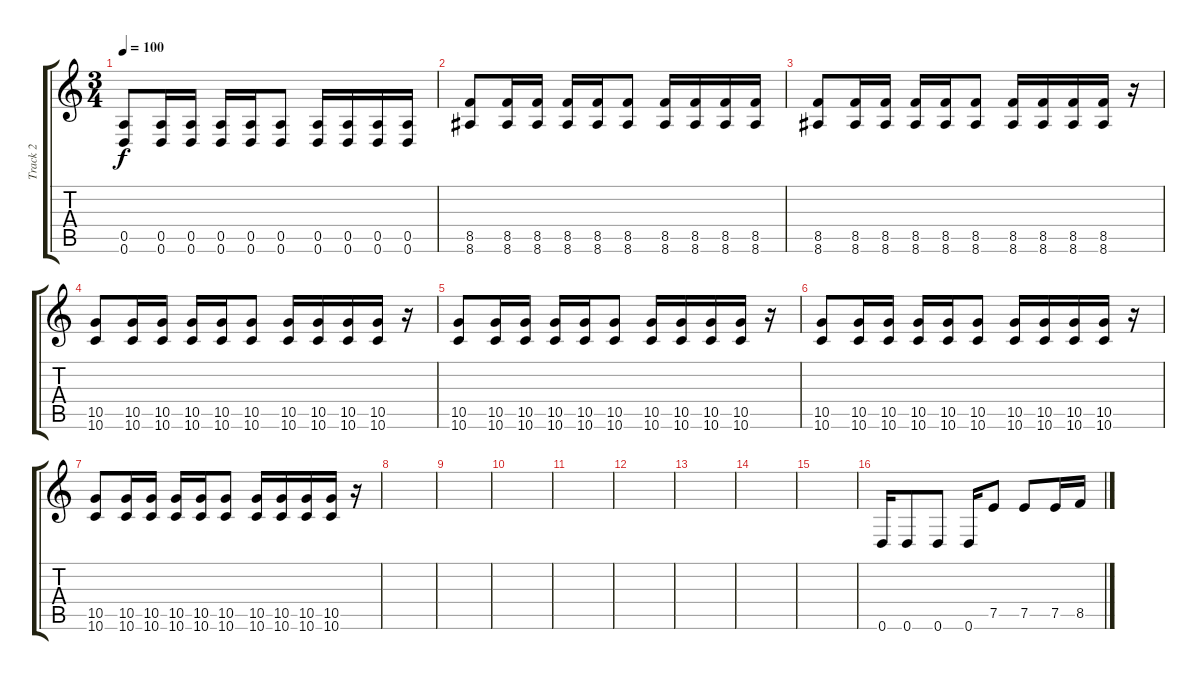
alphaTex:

\track ("Track 2" "Track 2") {instrument distortionguitar}
\staff {score tabs}
\tuning (E4 B3 G3 D3 A2 D2) {hide}
\ts (3 4)
\tempo 100
\clef g2
\ks c
(0.5 0.6).8{dy f} (0.5 0.6).16 (0.5 0.6).16 (0.5 0.6).16 (0.5 0.6).16 (0.5 0.6).8 (0.5 0.6).16 (0.5 0.6).16 (0.5 0.6).16 (0.5 0.6).16 |
(8.5 8.6).8 (8.5 8.6).16 (8.5 8.6).16 (8.5 8.6).16 (8.5 8.6).16 (8.5 8.6).8 (8.5 8.6).16 (8.5 8.6).16 (8.5 8.6).16 (8.5 8.6).16 |
(8.5 8.6).8 (8.5 8.6).16 (8.5 8.6).16 (8.5 8.6).16 (8.5 8.6).16 (8.5 8.6).8 (8.5 8.6).16 (8.5 8.6).16 (8.5 8.6).16 (8.5 8.6).16 r.16 |
(10.5 10.6).8 (10.5 10.6).16 (10.5 10.6).16 (10.5 10.6).16 (10.5 10.6).16 (10.5 10.6).8 (10.5 10.6).16 (10.5 10.6).16 (10.5 10.6).16 (10.5 10.6).16 r.16 |
(10.5 10.6).8 (10.5 10.6).16 (10.5 10.6).16 (10.5 10.6).16 (10.5 10.6).16 (10.5 10.6).8 (10.5 10.6).16 (10.5 10.6).16 (10.5 10.6).16 (10.5 10.6).16 r.16 |
(10.5 10.6).8 (10.5 10.6).16 (10.5 10.6).16 (10.5 10.6).16 (10.5 10.6).16 (10.5 10.6).8 (10.5 10.6).16 (10.5 10.6).16 (10.5 10.6).16 (10.5 10.6).16 r.16 |
(10.5 10.6).8 (10.5 10.6).16 (10.5 10.6).16 (10.5 10.6).16 (10.5 10.6).16 (10.5 10.6).8 (10.5 10.6).16 (10.5 10.6).16 (10.5 10.6).16 (10.5 10.6).16 r.16 |
|
|
|
|
|
|
|
|
0.6.16 0.6.8 0.6.8 0.6.16 7.5.8 7.5.8 7.5.16 8.5.16
